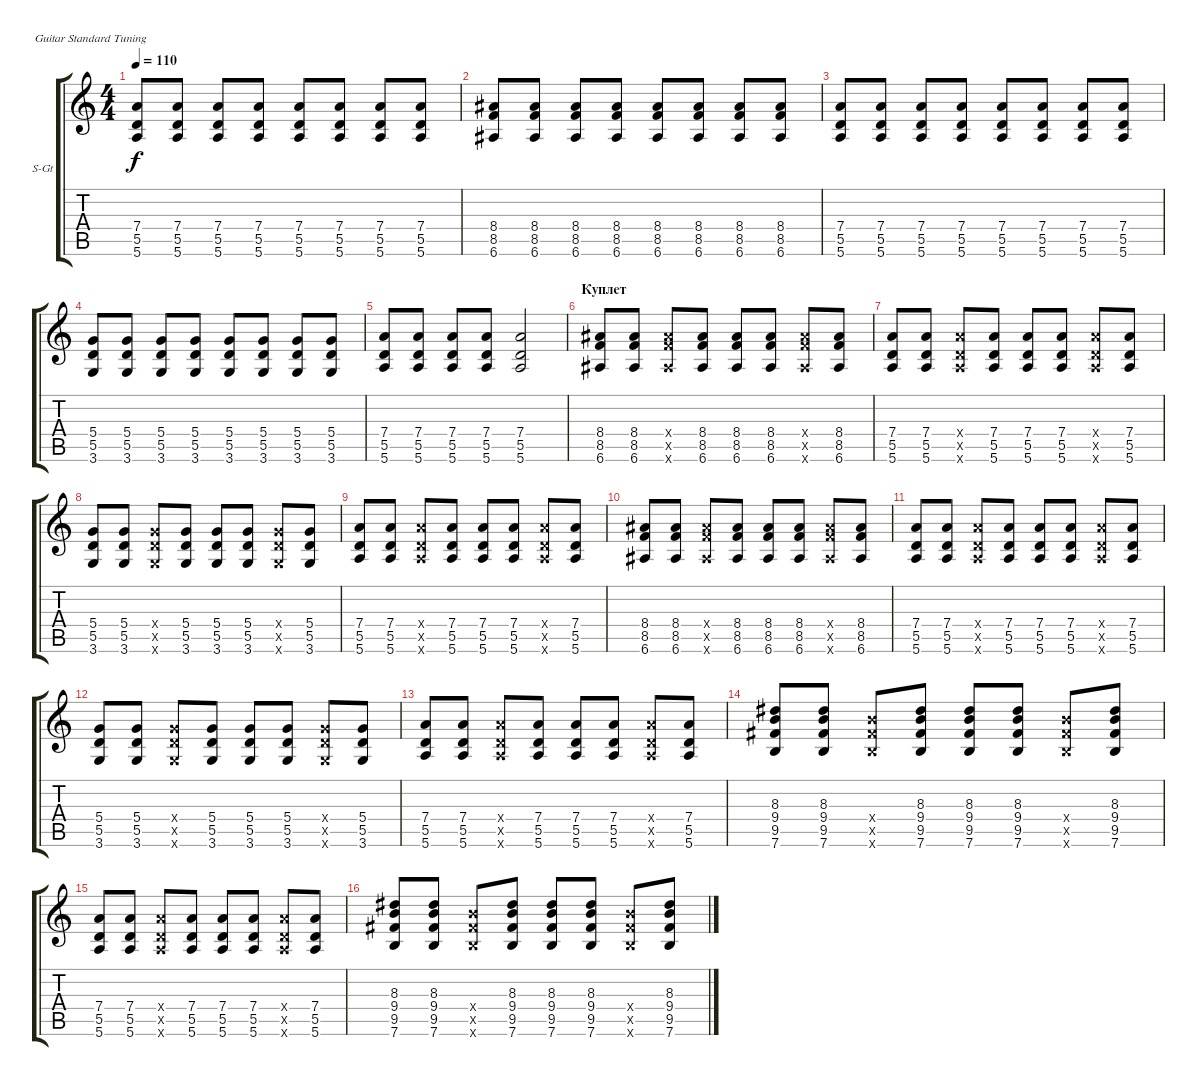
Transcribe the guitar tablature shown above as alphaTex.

\defaultSystemsLayout 4
\bracketExtendMode groupsimilarinstruments
\firstSystemTrackNameOrientation horizontal
\otherSystemsTrackNameOrientation horizontal
\track ("Steel Guitar" "S-Gt") {instrument acousticguitarsteel}
\staff {score tabs}
\tuning (E4 B3 G3 D3 A2 E2)
\ts (4 4)
\tempo 110
\clef g2
\ks c
(7.4 5.5 5.6).8{dy f} (7.4 5.5 5.6).8 (7.4 5.5 5.6).8 (7.4 5.5 5.6).8 (7.4 5.5 5.6).8 (7.4 5.5 5.6).8 (7.4 5.5 5.6).8 (7.4 5.5 5.6).8 |
(8.4 8.5 6.6).8 (8.4 8.5 6.6).8 (8.4 8.5 6.6).8 (8.4 8.5 6.6).8 (8.4 8.5 6.6).8 (8.4 8.5 6.6).8 (8.4 8.5 6.6).8 (8.4 8.5 6.6).8 |
(7.4 5.5 5.6).8 (7.4 5.5 5.6).8 (7.4 5.5 5.6).8 (7.4 5.5 5.6).8 (7.4 5.5 5.6).8 (7.4 5.5 5.6).8 (7.4 5.5 5.6).8 (7.4 5.5 5.6).8 |
(5.4 5.5 3.6).8 (5.4 5.5 3.6).8 (5.4 5.5 3.6).8 (5.4 5.5 3.6).8 (5.4 5.5 3.6).8 (5.4 5.5 3.6).8 (5.4 5.5 3.6).8 (5.4 5.5 3.6).8 |
(7.4 5.5 5.6).8 (7.4 5.5 5.6).8 (7.4 5.5 5.6).8 (7.4 5.5 5.6).8 (7.4 5.5 5.6).2 |
\section ("" "Куплет")
(8.4 8.5 6.6).8 (8.4 8.5 6.6).8 (8.4{x} 8.5{x} 6.6{x}).8 (8.4 8.5 6.6).8 (8.4 8.5 6.6).8 (8.4 8.5 6.6).8 (8.4{x} 8.5{x} 6.6{x}).8 (8.4 8.5 6.6).8 |
(7.4 5.5 5.6).8 (7.4 5.5 5.6).8 (7.4{x} 5.5{x} 5.6{x}).8 (7.4 5.5 5.6).8 (7.4 5.5 5.6).8 (7.4 5.5 5.6).8 (7.4{x} 5.5{x} 5.6{x}).8 (7.4 5.5 5.6).8 |
(5.4 5.5 3.6).8 (5.4 5.5 3.6).8 (5.4{x} 5.5{x} 3.6{x}).8 (5.4 5.5 3.6).8 (5.4 5.5 3.6).8 (5.4 5.5 3.6).8 (5.4{x} 5.5{x} 3.6{x}).8 (5.4 5.5 3.6).8 |
(7.4 5.5 5.6).8 (7.4 5.5 5.6).8 (7.4{x} 5.5{x} 5.6{x}).8 (7.4 5.5 5.6).8 (7.4 5.5 5.6).8 (7.4 5.5 5.6).8 (7.4{x} 5.5{x} 5.6{x}).8 (7.4 5.5 5.6).8 |
(8.4 8.5 6.6).8 (8.4 8.5 6.6).8 (8.4{x} 8.5{x} 6.6{x}).8 (8.4 8.5 6.6).8 (8.4 8.5 6.6).8 (8.4 8.5 6.6).8 (8.4{x} 8.5{x} 6.6{x}).8 (8.4 8.5 6.6).8 |
(7.4 5.5 5.6).8 (7.4 5.5 5.6).8 (7.4{x} 5.5{x} 5.6{x}).8 (7.4 5.5 5.6).8 (7.4 5.5 5.6).8 (7.4 5.5 5.6).8 (7.4{x} 5.5{x} 5.6{x}).8 (7.4 5.5 5.6).8 |
(5.4 5.5 3.6).8 (5.4 5.5 3.6).8 (5.4{x} 5.5{x} 3.6{x}).8 (5.4 5.5 3.6).8 (5.4 5.5 3.6).8 (5.4 5.5 3.6).8 (5.4{x} 5.5{x} 3.6{x}).8 (5.4 5.5 3.6).8 |
(7.4 5.5 5.6).8 (7.4 5.5 5.6).8 (7.4{x} 5.5{x} 5.6{x}).8 (7.4 5.5 5.6).8 (7.4 5.5 5.6).8 (7.4 5.5 5.6).8 (7.4{x} 5.5{x} 5.6{x}).8 (7.4 5.5 5.6).8 |
(9.4 9.5 7.6 8.3).8 (9.4 9.5 7.6 8.3).8 (9.4{x} 9.5{x} 7.6{x}).8 (9.4 9.5 7.6 8.3).8 (9.4 9.5 7.6 8.3).8 (9.4 9.5 7.6 8.3).8 (9.4{x} 9.5{x} 7.6{x}).8 (9.4 9.5 7.6 8.3).8 |
(7.4 5.5 5.6).8 (7.4 5.5 5.6).8 (7.4{x} 5.5{x} 5.6{x}).8 (7.4 5.5 5.6).8 (7.4 5.5 5.6).8 (7.4 5.5 5.6).8 (7.4{x} 5.5{x} 5.6{x}).8 (7.4 5.5 5.6).8 |
(9.4 9.5 7.6 8.3).8 (9.4 9.5 7.6 8.3).8 (9.4{x} 9.5{x} 7.6{x}).8 (9.4 9.5 7.6 8.3).8 (9.4 9.5 7.6 8.3).8 (9.4 9.5 7.6 8.3).8 (9.4{x} 9.5{x} 7.6{x}).8 (9.4 9.5 7.6 8.3).8
